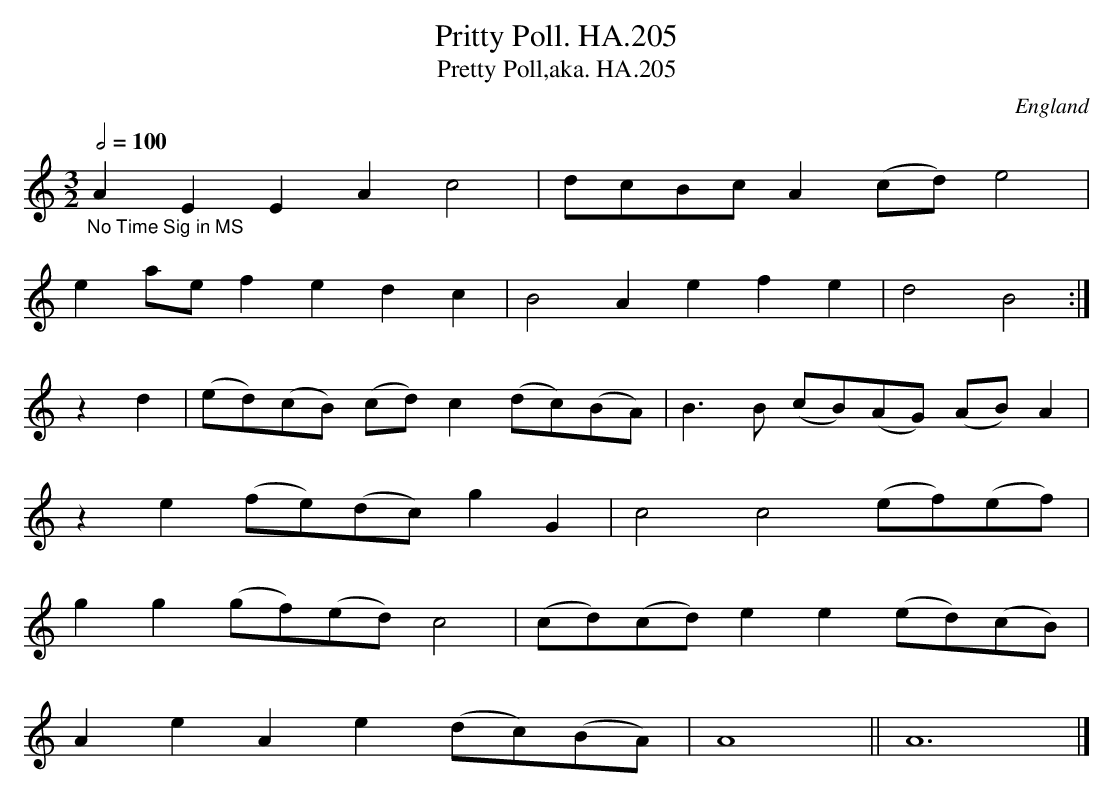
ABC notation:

X:1
T:Pritty Poll. HA.205
T:Pretty Poll,aka. HA.205
L:1/8
M:3/2
O:England
Q:1/2=100
K:Amin
"_No Time Sig in MS"A2E2E2A2c4|dcBc A2(cd)e4|!
e2ae f2e2d2c2|B4A2e2f2e2|d4B4:|!
z2d2|(ed)(cB) (cd)c2(dc)(BA)|B3B (cB)(AG) (AB)A2|!
z2e2(fe)(dc) g2G2|c4c4 (ef)(ef)|!
g2g2 (gf)(ed) c4|(cd)(cd)e2e2 (ed)(cB)|!
A2e2A2e2(dc)(BA)|A8||A12|]
